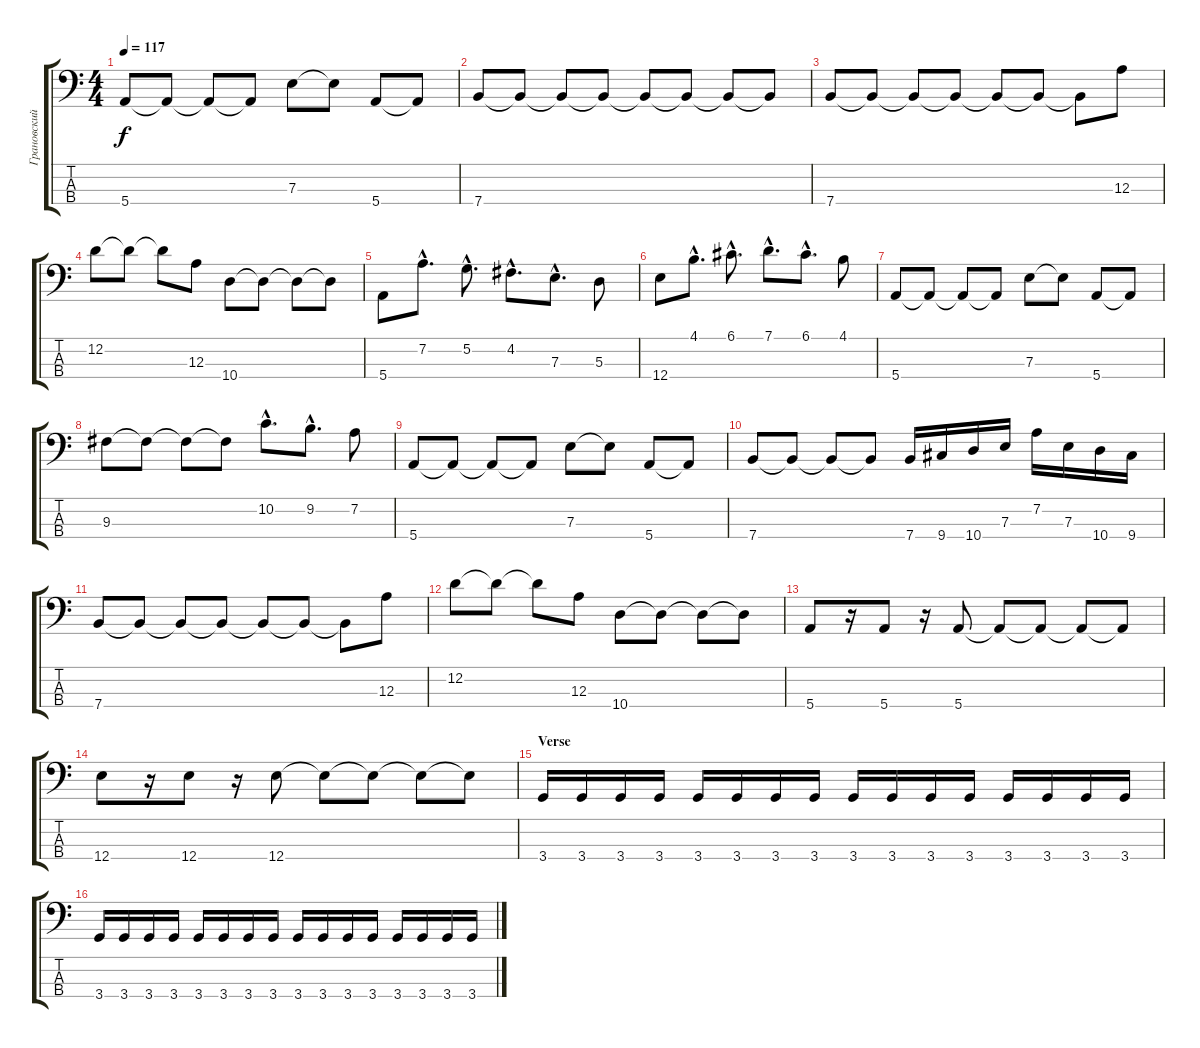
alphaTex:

\track ("Грановский (Bass)" "Грановский") {instrument electricbassfinger}
\staff {score tabs}
\tuning (G2 D2 A1 E1) {hide}
\ts (4 4)
\tempo 117
\clef f4
\ks c
5.4.8{dy f} 5.4{t}.8 5.4{t}.8 5.4{t}.8 7.3.8 7.3{t}.8 5.4.8 5.4{t}.8 |
7.4.8 7.4{t}.8 7.4{t}.8 7.4{t}.8 7.4{t}.8 7.4{t}.8 7.4{t}.8 7.4{t}.8 |
7.4.8 7.4{t}.8 7.4{t}.8 7.4{t}.8 7.4{t}.8 7.4{t}.8 7.4{t}.8 12.3.8 |
12.2.8 12.2{t}.8 12.2{t}.8 12.3.8 10.4.8 10.4{t}.8 10.4{t}.8 10.4{t}.8 |
5.4.8 7.2{hac}.8{d} 5.2{hac}.8{d} 4.2{hac}.8{d} 7.3{hac}.8{d} 5.3.8 |
12.4.8 4.1{hac}.8{d} 6.1{hac}.8{d} 7.1{hac}.8{d} 6.1{hac}.8{d} 4.1.8 |
5.4.8 5.4{t}.8 5.4{t}.8 5.4{t}.8 7.3.8 7.3{t}.8 5.4.8 5.4{t}.8 |
9.3.8 9.3{t}.8 9.3{t}.8 9.3{t}.8 10.2{hac}.8{d} 9.2{hac}.8{d} 7.2.8 |
5.4.8 5.4{t}.8 5.4{t}.8 5.4{t}.8 7.3.8 7.3{t}.8 5.4.8 5.4{t}.8 |
7.4.8 7.4{t}.8 7.4{t}.8 7.4{t}.8 7.4.16 9.4.16 10.4.16 7.3.16 7.2.16 7.3.16 10.4.16 9.4.16 |
7.4.8 7.4{t}.8 7.4{t}.8 7.4{t}.8 7.4{t}.8 7.4{t}.8 7.4{t}.8 12.3.8 |
12.2.8 12.2{t}.8 12.2{t}.8 12.3.8 10.4.8 10.4{t}.8 10.4{t}.8 10.4{t}.8 |
5.4.8 r.16 5.4.8 r.16 5.4.8 5.4{t}.8 5.4{t}.8 5.4{t}.8 5.4{t}.8 |
12.4.8 r.16 12.4.8 r.16 12.4.8 12.4{t}.8 12.4{t}.8 12.4{t}.8 12.4{t}.8 |
\section ("" "Verse")
3.4.16 3.4.16 3.4.16 3.4.16 3.4.16 3.4.16 3.4.16 3.4.16 3.4.16 3.4.16 3.4.16 3.4.16 3.4.16 3.4.16 3.4.16 3.4.16 |
3.4.16 3.4.16 3.4.16 3.4.16 3.4.16 3.4.16 3.4.16 3.4.16 3.4.16 3.4.16 3.4.16 3.4.16 3.4.16 3.4.16 3.4.16 3.4.16
